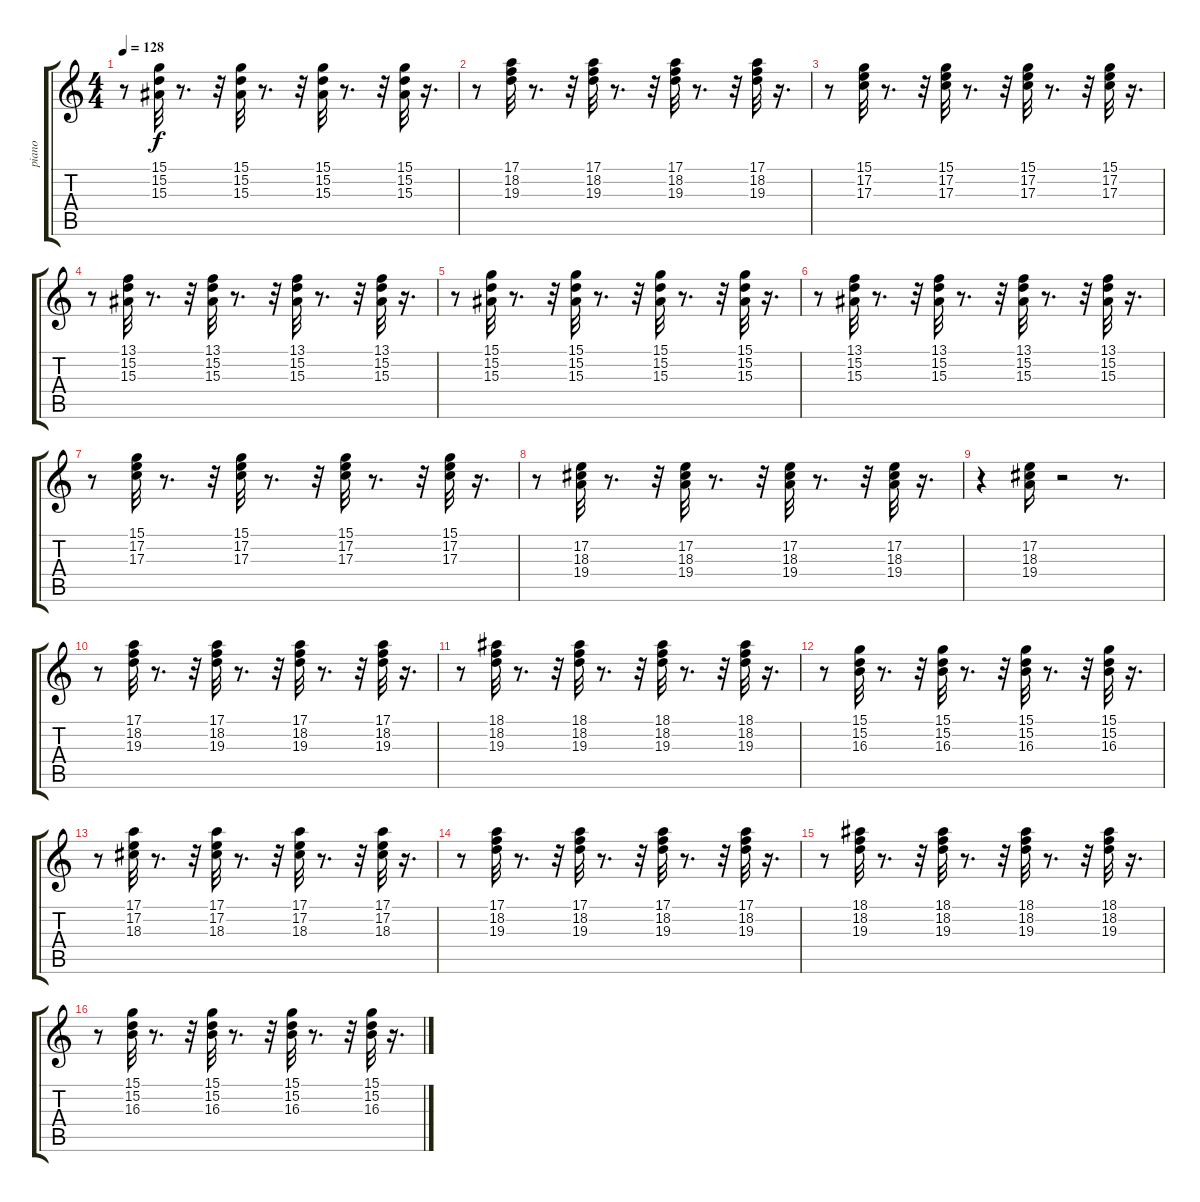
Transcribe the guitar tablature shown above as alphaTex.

\track ("piano" "piano") {instrument electricgrandpiano}
\staff {score tabs}
\tuning (E4 B3 G3 D3 A2 E2) {hide}
\ts (4 4)
\tempo 128
\clef g2
\ks c
r.8{dy f} (15.1 15.2 15.3).32 r.8{d} r.32 (15.1 15.2 15.3).32 r.8{d} r.32 (15.1 15.2 15.3).32 r.8{d} r.32 (15.1 15.2 15.3).32 r.16{d} |
r.8 (17.1 18.2 19.3).32 r.8{d} r.32 (17.1 18.2 19.3).32 r.8{d} r.32 (17.1 18.2 19.3).32 r.8{d} r.32 (17.1 18.2 19.3).32 r.16{d} |
r.8 (15.1 17.2 17.3).32 r.8{d} r.32 (15.1 17.2 17.3).32 r.8{d} r.32 (15.1 17.2 17.3).32 r.8{d} r.32 (15.1 17.2 17.3).32 r.16{d} |
r.8 (13.1 15.2 15.3).32 r.8{d} r.32 (13.1 15.2 15.3).32 r.8{d} r.32 (13.1 15.2 15.3).32 r.8{d} r.32 (13.1 15.2 15.3).32 r.16{d} |
r.8 (15.1 15.2 15.3).32 r.8{d} r.32 (15.1 15.2 15.3).32 r.8{d} r.32 (15.1 15.2 15.3).32 r.8{d} r.32 (15.1 15.2 15.3).32 r.16{d} |
r.8 (13.1 15.2 15.3).32 r.8{d} r.32 (13.1 15.2 15.3).32 r.8{d} r.32 (13.1 15.2 15.3).32 r.8{d} r.32 (13.1 15.2 15.3).32 r.16{d} |
r.8 (15.1 17.2 17.3).32 r.8{d} r.32 (15.1 17.2 17.3).32 r.8{d} r.32 (15.1 17.2 17.3).32 r.8{d} r.32 (15.1 17.2 17.3).32 r.16{d} |
r.8 (17.2 18.3 19.4).32 r.8{d} r.32 (17.2 18.3 19.4).32 r.8{d} r.32 (17.2 18.3 19.4).32 r.8{d} r.32 (17.2 18.3 19.4).32 r.16{d} |
r.4 (17.2 18.3 19.4).16 r.2 r.8{d} |
r.8 (17.1 18.2 19.3).32 r.8{d} r.32 (17.1 18.2 19.3).32 r.8{d} r.32 (17.1 18.2 19.3).32 r.8{d} r.32 (17.1 18.2 19.3).32 r.16{d} |
r.8 (18.1 18.2 19.3).32 r.8{d} r.32 (18.1 18.2 19.3).32 r.8{d} r.32 (18.1 18.2 19.3).32 r.8{d} r.32 (18.1 18.2 19.3).32 r.16{d} |
r.8 (15.1 15.2 16.3).32 r.8{d} r.32 (15.1 15.2 16.3).32 r.8{d} r.32 (15.1 15.2 16.3).32 r.8{d} r.32 (15.1 15.2 16.3).32 r.16{d} |
r.8 (17.1 17.2 18.3).32 r.8{d} r.32 (17.1 17.2 18.3).32 r.8{d} r.32 (17.1 17.2 18.3).32 r.8{d} r.32 (17.1 17.2 18.3).32 r.16{d} |
r.8 (17.1 18.2 19.3).32 r.8{d} r.32 (17.1 18.2 19.3).32 r.8{d} r.32 (17.1 18.2 19.3).32 r.8{d} r.32 (17.1 18.2 19.3).32 r.16{d} |
r.8 (18.1 18.2 19.3).32 r.8{d} r.32 (18.1 18.2 19.3).32 r.8{d} r.32 (18.1 18.2 19.3).32 r.8{d} r.32 (18.1 18.2 19.3).32 r.16{d} |
r.8 (15.1 15.2 16.3).32 r.8{d} r.32 (15.1 15.2 16.3).32 r.8{d} r.32 (15.1 15.2 16.3).32 r.8{d} r.32 (15.1 15.2 16.3).32 r.16{d}
